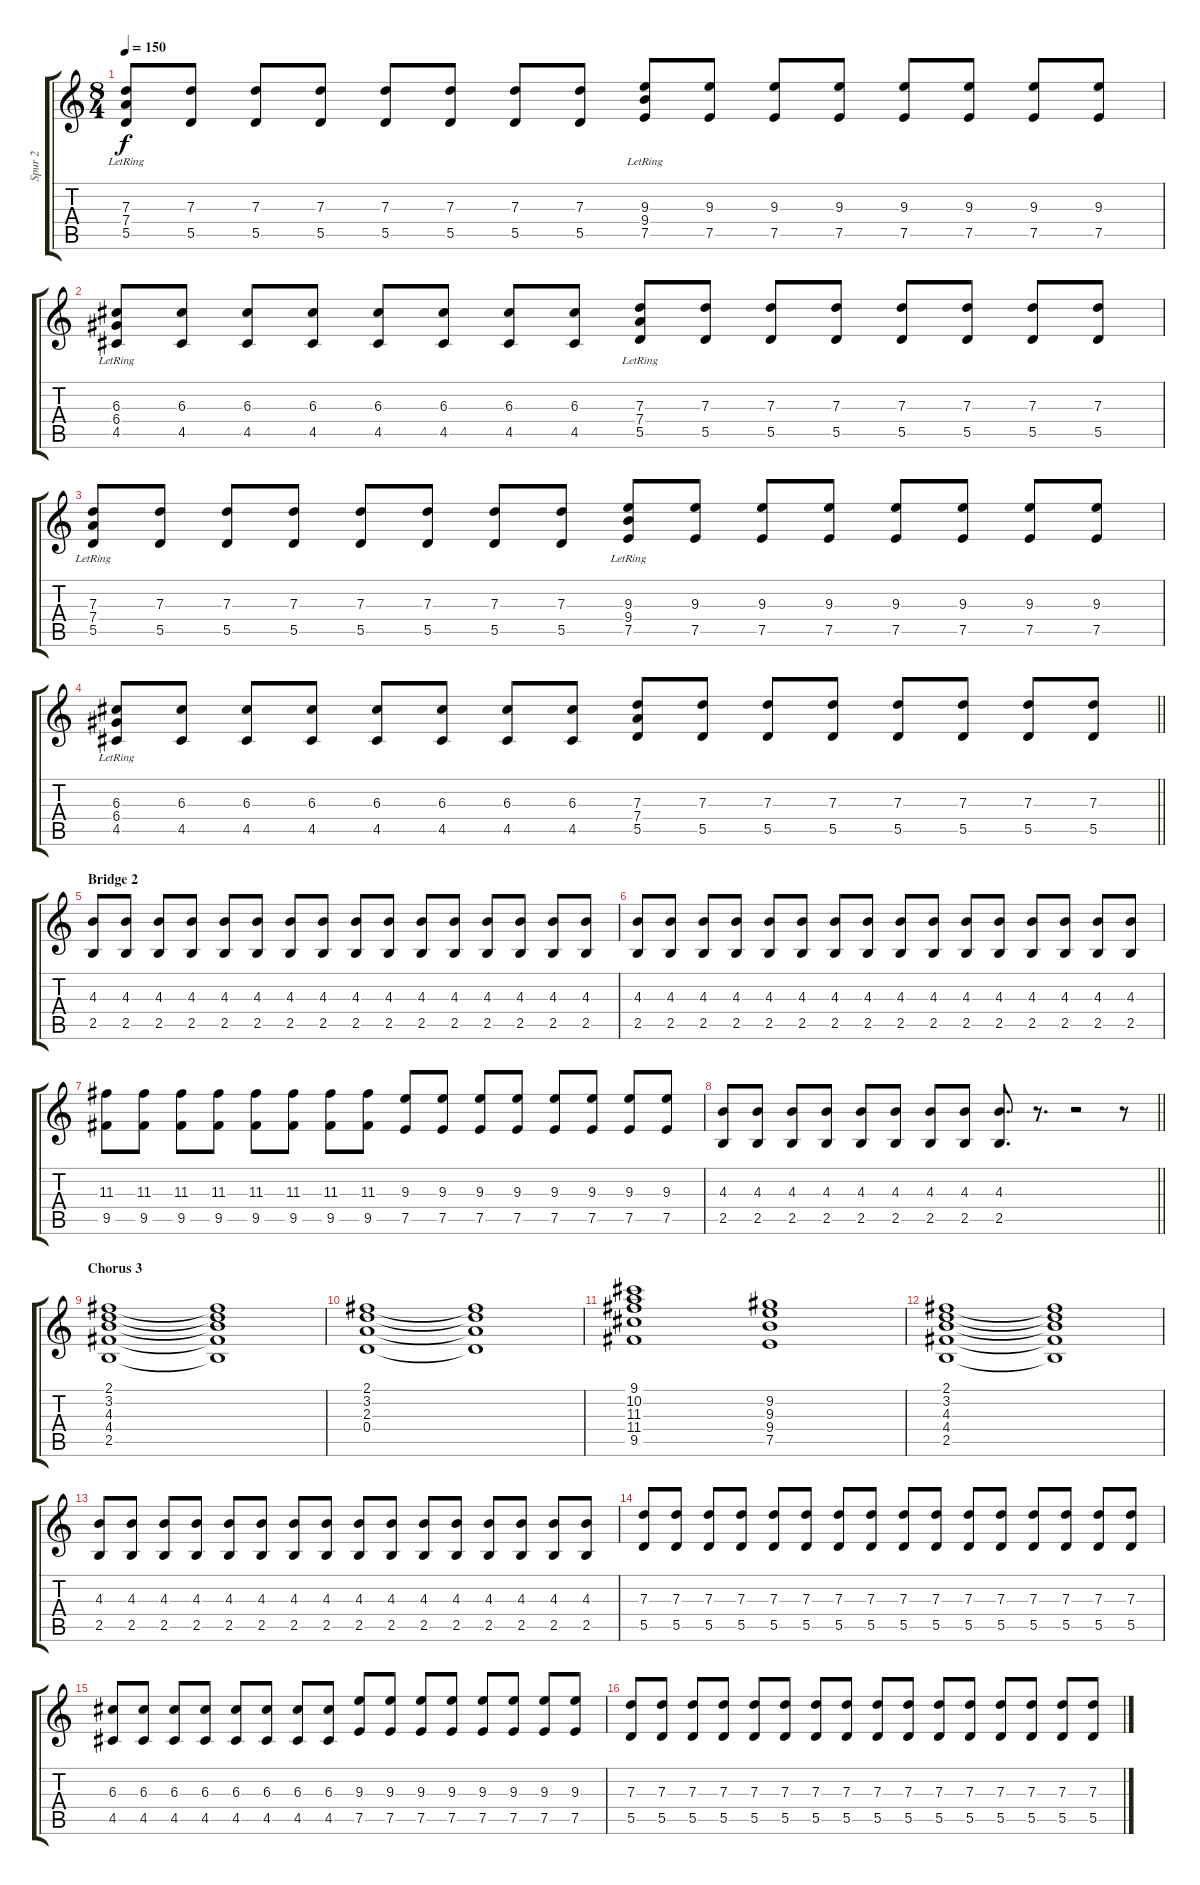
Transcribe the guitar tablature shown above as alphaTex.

\track ("Spur 2" "Spur 2") {instrument overdrivenguitar}
\staff {score tabs}
\tuning (E4 B3 G3 D3 A2 E2) {hide}
\ts (8 4)
\tempo 150
\clef g2
\ks c
(7.3 7.4{lr} 5.5).8{dy f} (7.3 5.5).8 (7.3 5.5).8 (7.3 5.5).8 (7.3 5.5).8 (7.3 5.5).8 (7.3 5.5).8 (7.3 5.5).8 (9.3 9.4{lr} 7.5).8 (9.3 7.5).8 (9.3 7.5).8 (9.3 7.5).8 (9.3 7.5).8 (9.3 7.5).8 (9.3 7.5).8 (9.3 7.5).8 |
(6.3 6.4{lr} 4.5).8 (6.3 4.5).8 (6.3 4.5).8 (6.3 4.5).8 (6.3 4.5).8 (6.3 4.5).8 (6.3 4.5).8 (6.3 4.5).8 (7.3 7.4{lr} 5.5).8 (7.3 5.5).8 (7.3 5.5).8 (7.3 5.5).8 (7.3 5.5).8 (7.3 5.5).8 (7.3 5.5).8 (7.3 5.5).8 |
(7.3 7.4{lr} 5.5).8 (7.3 5.5).8 (7.3 5.5).8 (7.3 5.5).8 (7.3 5.5).8 (7.3 5.5).8 (7.3 5.5).8 (7.3 5.5).8 (9.3 9.4{lr} 7.5).8 (9.3 7.5).8 (9.3 7.5).8 (9.3 7.5).8 (9.3 7.5).8 (9.3 7.5).8 (9.3 7.5).8 (9.3 7.5).8 |
\barLineRight lightlight
(6.3 6.4{lr} 4.5).8 (6.3 4.5).8 (6.3 4.5).8 (6.3 4.5).8 (6.3 4.5).8 (6.3 4.5).8 (6.3 4.5).8 (6.3 4.5).8 (7.3 7.4 5.5).8 (7.3 5.5).8 (7.3 5.5).8 (7.3 5.5).8 (7.3 5.5).8 (7.3 5.5).8 (7.3 5.5).8 (7.3 5.5).8 |
\section ("" "Bridge 2")
(4.3 2.5).8 (4.3 2.5).8 (4.3 2.5).8 (4.3 2.5).8 (4.3 2.5).8 (4.3 2.5).8 (4.3 2.5).8 (4.3 2.5).8 (4.3 2.5).8 (4.3 2.5).8 (4.3 2.5).8 (4.3 2.5).8 (4.3 2.5).8 (4.3 2.5).8 (4.3 2.5).8 (4.3 2.5).8 |
(4.3 2.5).8 (4.3 2.5).8 (4.3 2.5).8 (4.3 2.5).8 (4.3 2.5).8 (4.3 2.5).8 (4.3 2.5).8 (4.3 2.5).8 (4.3 2.5).8 (4.3 2.5).8 (4.3 2.5).8 (4.3 2.5).8 (4.3 2.5).8 (4.3 2.5).8 (4.3 2.5).8 (4.3 2.5).8 |
(11.3 9.5).8 (11.3 9.5).8 (11.3 9.5).8 (11.3 9.5).8 (11.3 9.5).8 (11.3 9.5).8 (11.3 9.5).8 (11.3 9.5).8 (9.3 7.5).8 (9.3 7.5).8 (9.3 7.5).8 (9.3 7.5).8 (9.3 7.5).8 (9.3 7.5).8 (9.3 7.5).8 (9.3 7.5).8 |
\barLineRight lightlight
(4.3 2.5).8 (4.3 2.5).8 (4.3 2.5).8 (4.3 2.5).8 (4.3 2.5).8 (4.3 2.5).8 (4.3 2.5).8 (4.3 2.5).8 (4.3 2.5).8{d} r.8{d} r.2 r.8 |
\section ("" "Chorus 3")
(2.1 3.2 4.3 4.4 2.5).1 (2.1{t} 3.2{t} 4.3{t} 4.4{t} 2.5{t}).1 |
(2.1 3.2 2.3 0.4).1 (2.1{t} 3.2{t} 2.3{t} 0.4{t}).1 |
(9.1 10.2 11.3 11.4 9.5).1 (9.2 9.3 9.4 7.5).1 |
(2.1 3.2 4.3 4.4 2.5).1 (2.1{t} 3.2{t} 4.3{t} 4.4{t} 2.5{t}).1 |
(4.3 2.5).8 (4.3 2.5).8 (4.3 2.5).8 (4.3 2.5).8 (4.3 2.5).8 (4.3 2.5).8 (4.3 2.5).8 (4.3 2.5).8 (4.3 2.5).8 (4.3 2.5).8 (4.3 2.5).8 (4.3 2.5).8 (4.3 2.5).8 (4.3 2.5).8 (4.3 2.5).8 (4.3 2.5).8 |
(7.3 5.5).8 (7.3 5.5).8 (7.3 5.5).8 (7.3 5.5).8 (7.3 5.5).8 (7.3 5.5).8 (7.3 5.5).8 (7.3 5.5).8 (7.3 5.5).8 (7.3 5.5).8 (7.3 5.5).8 (7.3 5.5).8 (7.3 5.5).8 (7.3 5.5).8 (7.3 5.5).8 (7.3 5.5).8 |
(6.3 4.5).8 (6.3 4.5).8 (6.3 4.5).8 (6.3 4.5).8 (6.3 4.5).8 (6.3 4.5).8 (6.3 4.5).8 (6.3 4.5).8 (9.3 7.5).8 (9.3 7.5).8 (9.3 7.5).8 (9.3 7.5).8 (9.3 7.5).8 (9.3 7.5).8 (9.3 7.5).8 (9.3 7.5).8 |
(7.3 5.5).8 (7.3 5.5).8 (7.3 5.5).8 (7.3 5.5).8 (7.3 5.5).8 (7.3 5.5).8 (7.3 5.5).8 (7.3 5.5).8 (7.3 5.5).8 (7.3 5.5).8 (7.3 5.5).8 (7.3 5.5).8 (7.3 5.5).8 (7.3 5.5).8 (7.3 5.5).8 (7.3 5.5).8
